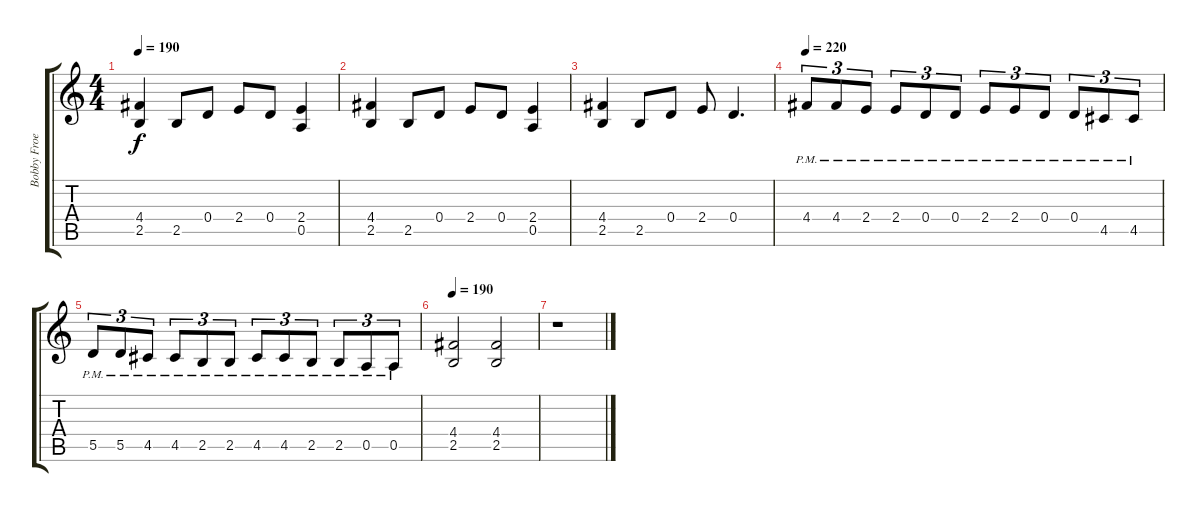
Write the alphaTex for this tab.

\track ("Bobby Froese" "Bobby Froe") {instrument distortionguitar}
\staff {score tabs}
\tuning (E4 B3 G3 D3 A2 E2) {hide}
\ts (4 4)
\tempo 190
\clef g2
\ks c
(4.4 2.5).4{dy f} 2.5.8 0.4.8 2.4.8 0.4.8 (2.4 0.5).4 |
(4.4 2.5).4 2.5.8 0.4.8 2.4.8 0.4.8 (2.4 0.5).4 |
(4.4 2.5).4 2.5.8 0.4.8 2.4.8 0.4.4{d} |
\tempo 220
4.4{pm}.8{tu (3 2)} 4.4{pm}.8{tu (3 2)} 2.4{pm}.8{tu (3 2)} 2.4{pm}.8{tu (3 2)} 0.4{pm}.8{tu (3 2)} 0.4{pm}.8{tu (3 2)} 2.4{pm}.8{tu (3 2)} 2.4{pm}.8{tu (3 2)} 0.4{pm}.8{tu (3 2)} 0.4{pm}.8{tu (3 2)} 4.5{pm}.8{tu (3 2)} 4.5{pm}.8{tu (3 2)} |
5.5{pm}.8{tu (3 2)} 5.5{pm}.8{tu (3 2)} 4.5{pm}.8{tu (3 2)} 4.5{pm}.8{tu (3 2)} 2.5{pm}.8{tu (3 2)} 2.5{pm}.8{tu (3 2)} 4.5{pm}.8{tu (3 2)} 4.5{pm}.8{tu (3 2)} 2.5{pm}.8{tu (3 2)} 2.5{pm}.8{tu (3 2)} 0.5{pm}.8{tu (3 2)} 0.5{pm}.8{tu (3 2)} |
\tempo 190
(4.4 2.5).2 (4.4 2.5).2 |
r.1
